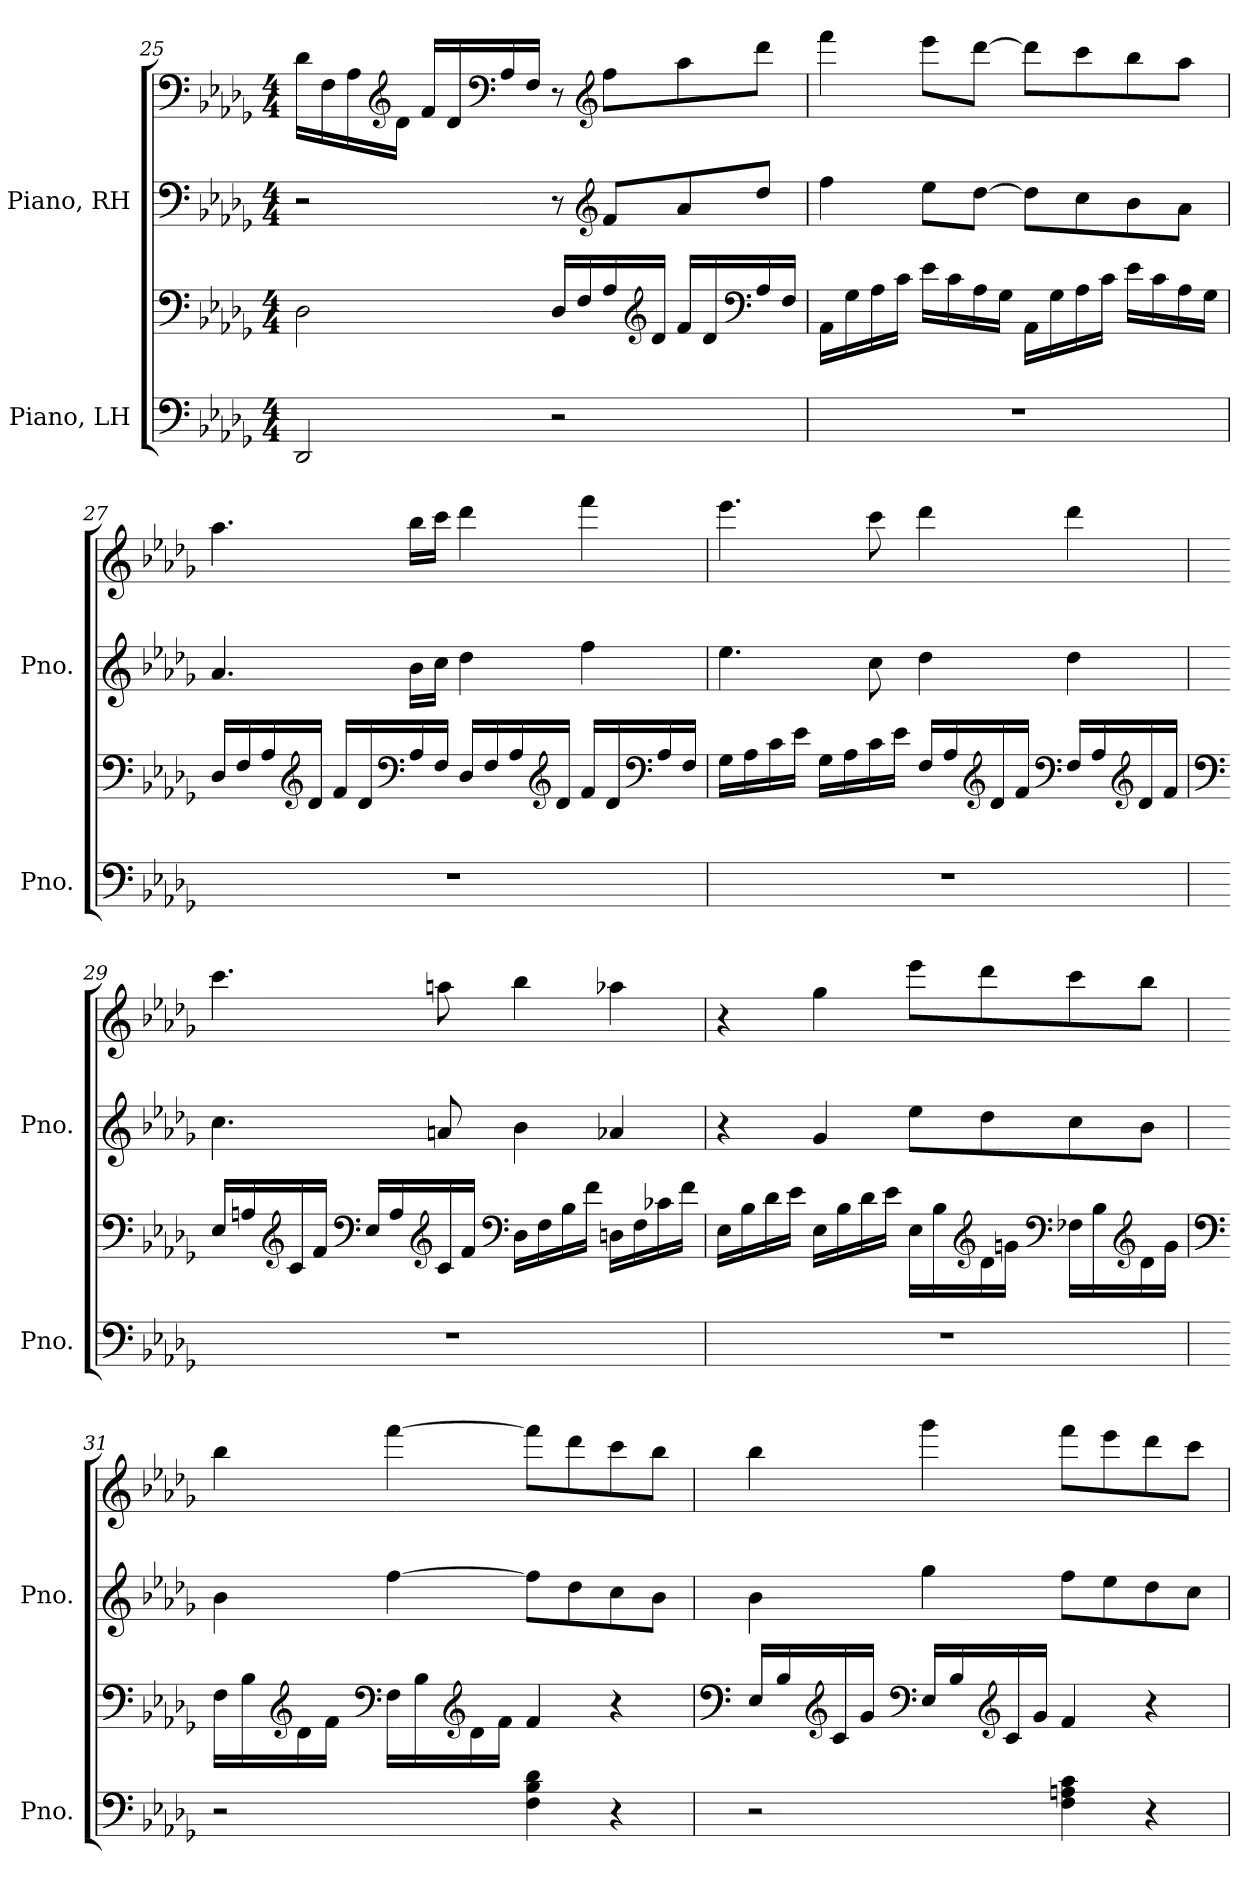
**kern	**kern	**kern	**kern
*part2	*part2	*part1	*part1
*staff4	*staff3	*staff2	*staff1
*I"Piano, LH	*	*I"Piano, RH	*
*I'Pno.	*	*I'Pno.	*
!!LO:LB:g=z
*clefF4	*clefF4	*clefF4	*clefF4
*k[b-e-a-d-g-]	*k[b-e-a-d-g-]	*k[b-e-a-d-g-]	*k[b-e-a-d-g-]
*M4/4	*M4/4	*M4/4	*M4/4
=25	=25	=25	=25
2DD-/	2D-\	2r	16d-\LL
.	.	.	16F\
.	.	.	16A-\
*	*	*	*clefG2
.	.	.	16d-\JJ
.	.	.	16f/LL
.	.	.	16d-/
*	*	*	*clefF4
.	.	.	16A-/
.	.	.	16F/JJ
2r	16D-/LL	8r	8r
.	16F/	.	.
*	*	*clefG2	*clefG2
.	16A-/	8f/L	8ff\L
*	*clefG2	*	*
.	16d-/JJ	.	.
.	16f/LL	8a-/	8aa-\
.	16d-/	.	.
*	*clefF4	*	*
.	16A-/	8dd-/J	8ddd-\J
.	16F/JJ	.	.
=26	=26	=26	=26
1r	16AA-\LL	4ff\	4fff\
.	16G-\	.	.
.	16A-\	.	.
.	16c\JJ	.	.
.	16e-\LL	8ee-\L	8eee-\L
.	16c\	.	.
.	16A-\	[8dd-\J	[8ddd-\J
.	16G-\JJ	.	.
.	16AA-\LL	8dd-\L]	8ddd-\L]
.	16G-\	.	.
.	16A-\	8cc\	8ccc\
.	16c\JJ	.	.
.	16e-\LL	8b-\	8bb-\
.	16c\	.	.
.	16A-\	8a-\J	8aa-\J
.	16G-\JJ	.	.
!!LO:LB:g=z
=27	=27	=27	=27
1r	16D-/LL	4.a-/	4.aa-\
.	16F/	.	.
.	16A-/	.	.
*	*clefG2	*	*
.	16d-/JJ	.	.
.	16f/LL	.	.
.	16d-/	.	.
*	*clefF4	*	*
.	16A-/	16b-\LL	16bb-\LL
.	16F/JJ	16cc\JJ	16ccc\JJ
.	16D-/LL	4dd-\	4ddd-\
.	16F/	.	.
.	16A-/	.	.
*	*clefG2	*	*
.	16d-/JJ	.	.
.	16f/LL	4ff\	4fff\
.	16d-/	.	.
*	*clefF4	*	*
.	16A-/	.	.
.	16F/JJ	.	.
!!LO:PB:g=z
=28	=28	=28	=28
1r	16G-\LL	4.ee-\	4.eee-\
.	16A-\	.	.
.	16c\	.	.
.	16e-\JJ	.	.
.	16G-\LL	.	.
.	16A-\	.	.
.	16c\	8cc\	8ccc\
.	16e-\JJ	.	.
.	16F/LL	4dd-\	4ddd-\
.	16A-/	.	.
*	*clefG2	*	*
.	16d-/	.	.
.	16f/JJ	.	.
*	*clefF4	*	*
.	16F/LL	4dd-\	4ddd-\
.	16A-/	.	.
*	*clefG2	*	*
.	16d-/	.	.
.	16f/JJ	.	.
!!LO:LB:g=z
=29	=29	=29	=29
*	*clefF4	*	*
1r	16E-/LL	4.cc\	4.ccc\
.	16An/	.	.
*	*clefG2	*	*
.	16c/	.	.
.	16f/JJ	.	.
*	*clefF4	*	*
.	16E-/LL	.	.
.	16A/	.	.
*	*clefG2	*	*
.	16c/	8an/	8aan\
.	16f/JJ	.	.
*	*clefF4	*	*
.	16D-\LL	4b-\	4bb-\
.	16F\	.	.
.	16B-\	.	.
.	16f\JJ	.	.
.	16Dn\LL	4a-X/	4aa-X\
.	16F\	.	.
.	16c-X\	.	.
.	16f\JJ	.	.
!!LO:LB:g=z
=30	=30	=30	=30
1r	16E-\LL	4r	4r
.	16B-\	.	.
.	16d-\	.	.
.	16e-\JJ	.	.
.	16E-\LL	4g-/	4gg-\
.	16B-\	.	.
.	16d-\	.	.
.	16e-\JJ	.	.
.	16E-\LL	8ee-\L	8eee-\L
.	16B-\	.	.
*	*clefG2	*	*
.	16d-\	8dd-\	8ddd-\
.	16gn\JJ	.	.
*	*clefF4	*	*
.	16F-X\LL	8cc\	8ccc\
.	16B-\	.	.
*	*clefG2	*	*
.	16d-\	8b-\J	8bb-\J
.	16g\JJ	.	.
!!LO:PB:g=z
=31	=31	=31	=31
*	*clefF4	*	*
2r	16F\LL	4b-\	4bb-\
.	16B-\	.	.
*	*clefG2	*	*
.	16d-\	.	.
.	16f\JJ	.	.
*	*clefF4	*	*
.	16F\LL	[4ff\	[4fff\
.	16B-\	.	.
*	*clefG2	*	*
.	16d-\	.	.
.	16f\JJ	.	.
4F\ 4B-\ 4d-\	4f/	8ff\L]	8fff\L]
.	.	8dd-\	8ddd-\
4r	4r	8cc\	8ccc\
.	.	8b-\J	8bb-\J
=32	=32	=32	=32
*	*clefF4	*	*
2r	16E-/LL	4b-\	4bb-\
.	16B-/	.	.
*	*clefG2	*	*
.	16c/	.	.
.	16g-/JJ	.	.
*	*clefF4	*	*
.	16E-/LL	4gg-\	4ggg-\
.	16B-/	.	.
*	*clefG2	*	*
.	16c/	.	.
.	16g-/JJ	.	.
4F\ 4An\ 4c\	4f/	8ff\L	8fff\L
.	.	8ee-\	8eee-\
4r	4r	8dd-\	8ddd-\
.	.	8cc\J	8ccc\J
=	=	=	=
*-	*-	*-	*-
